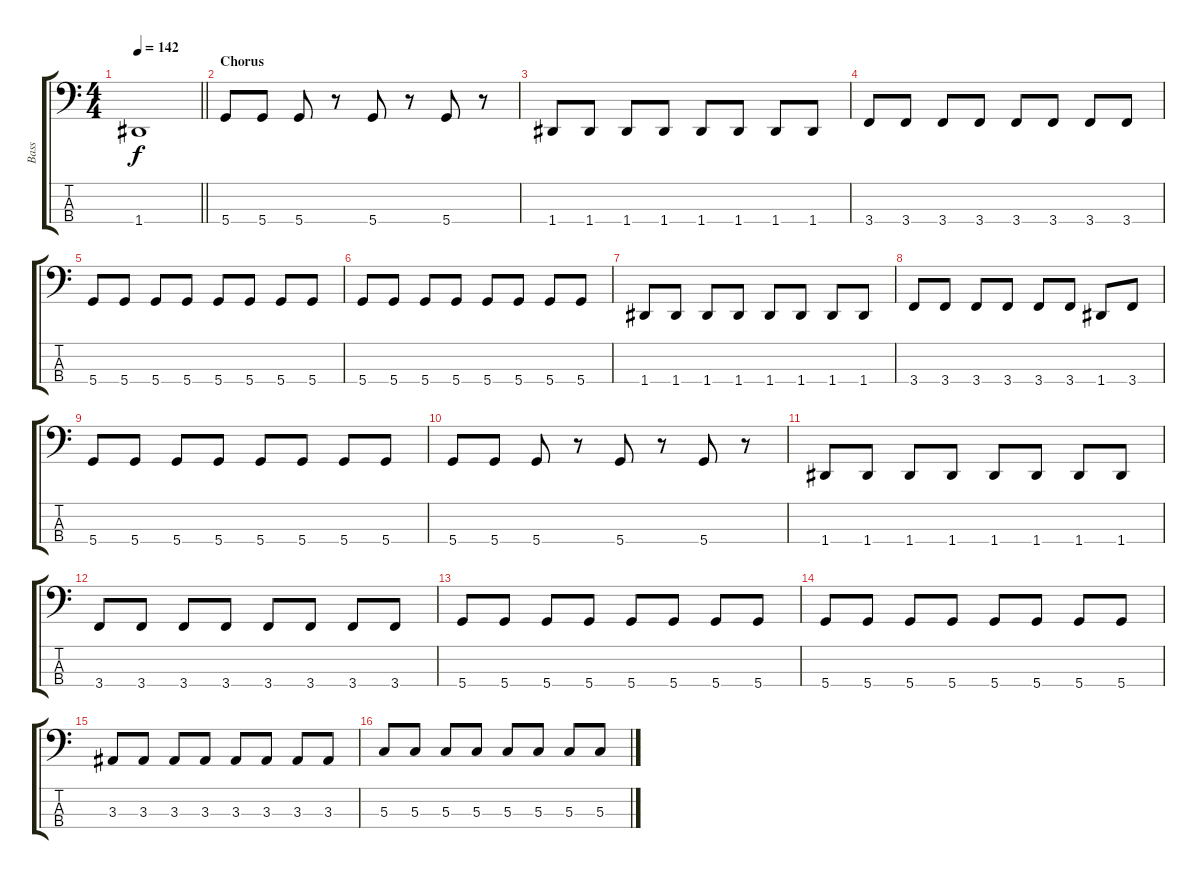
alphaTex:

\track ("Bass" "Bass") {instrument electricbasspick}
\staff {score tabs}
\tuning (F2 C2 G1 D1) {hide}
\ts (4 4)
\tempo 142
\clef f4
\barLineRight lightlight
\ks c
1.4{t}.1{dy f} |
\section ("" "Chorus")
5.4.8 5.4.8 5.4.8 r.8 5.4.8 r.8 5.4.8 r.8 |
1.4.8 1.4.8 1.4.8 1.4.8 1.4.8 1.4.8 1.4.8 1.4.8 |
3.4.8 3.4.8 3.4.8 3.4.8 3.4.8 3.4.8 3.4.8 3.4.8 |
5.4.8 5.4.8 5.4.8 5.4.8 5.4.8 5.4.8 5.4.8 5.4.8 |
5.4.8 5.4.8 5.4.8 5.4.8 5.4.8 5.4.8 5.4.8 5.4.8 |
1.4.8 1.4.8 1.4.8 1.4.8 1.4.8 1.4.8 1.4.8 1.4.8 |
3.4.8 3.4.8 3.4.8 3.4.8 3.4.8 3.4.8 1.4.8 3.4.8 |
5.4.8 5.4.8 5.4.8 5.4.8 5.4.8 5.4.8 5.4.8 5.4.8 |
5.4.8 5.4.8 5.4.8 r.8 5.4.8 r.8 5.4.8 r.8 |
1.4.8 1.4.8 1.4.8 1.4.8 1.4.8 1.4.8 1.4.8 1.4.8 |
3.4.8 3.4.8 3.4.8 3.4.8 3.4.8 3.4.8 3.4.8 3.4.8 |
5.4.8 5.4.8 5.4.8 5.4.8 5.4.8 5.4.8 5.4.8 5.4.8 |
5.4.8 5.4.8 5.4.8 5.4.8 5.4.8 5.4.8 5.4.8 5.4.8 |
3.3.8 3.3.8 3.3.8 3.3.8 3.3.8 3.3.8 3.3.8 3.3.8 |
5.3.8 5.3.8 5.3.8 5.3.8 5.3.8 5.3.8 5.3.8 5.3.8
